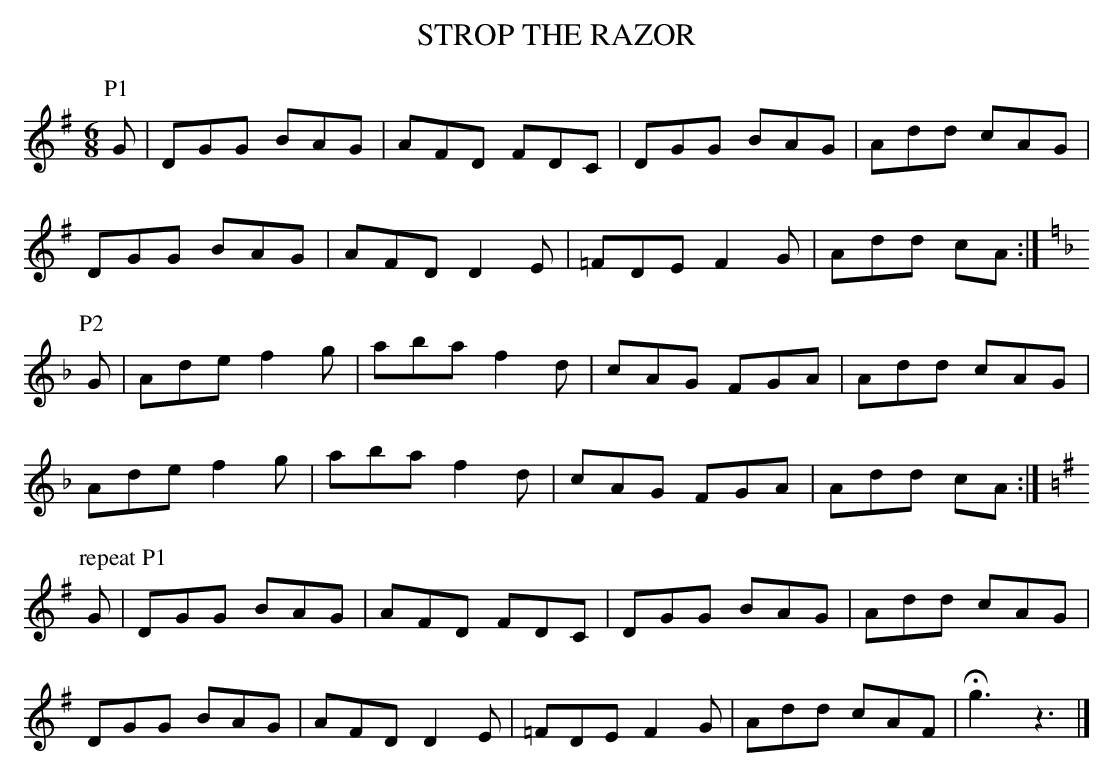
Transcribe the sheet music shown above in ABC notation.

X:1
T:STROP THE RAZOR
transcription correctly!) I've structured this as an A-B-A
tune which IMO is what the key change calls for.
L:1/8
M:6/8
K:G
P:P1
G|DGG BAG|AFD FDC|DGG BAG|Add cAG|
DGG BAG|AFD D2E|=FDE F2G|Add cA:|
P:P2
K:F
G|Ade f2g|aba f2d|cAG FGA|Add cAG|
Ade f2g|aba f2d|cAG FGA|Add cA :|
P:repeat P1
K:G
G|DGG BAG|AFD FDC|DGG BAG|Add cAG|
DGG BAG|AFD D2E|=FDE F2G|Add cAF|Hg3z3|]
